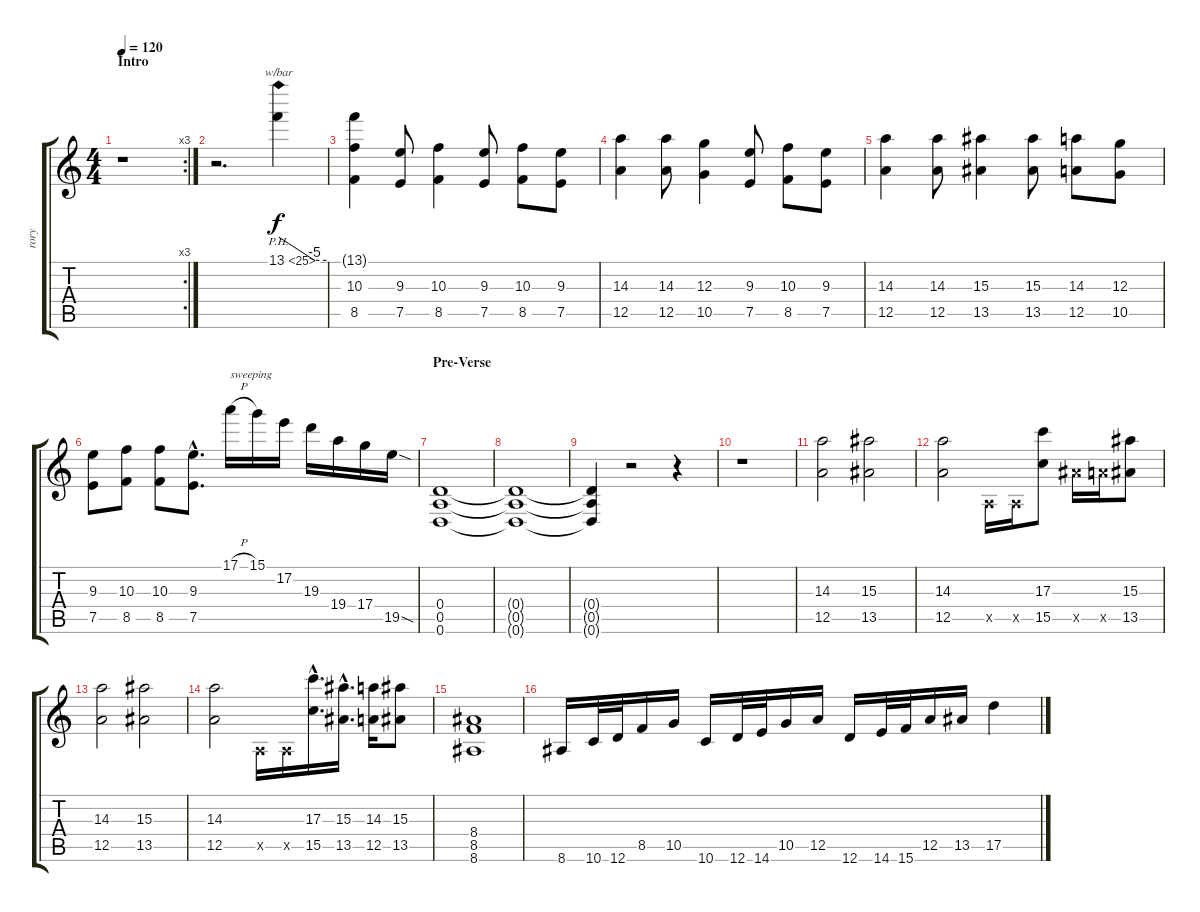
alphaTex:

\track ("rory" "rory") {instrument distortionguitar}
\staff {score tabs}
\tuning (E4 B3 G3 D3 A2 D2) {hide}
\rc 3
\ts (4 4)
\section ("" "Intro")
\tempo 120
\clef g2
\ks c
r.1{dy f instrument distortionguitar} |
r.2{d} 13.1{ph 12}.4{tbe (custom default 0 0 45 -20 60 -20)} |
(13.1{t} 10.3 8.5).4 (9.3 7.5).8 (10.3 8.5).4 (9.3 7.5).8 (10.3 8.5).8 (9.3 7.5).8 |
(14.3 12.5).4 (14.3 12.5).8 (12.3 10.5).4 (9.3 7.5).8 (10.3 8.5).8 (9.3 7.5).8 |
(14.3 12.5).4 (14.3 12.5).8 (15.3 13.5).4 (15.3 13.5).8 (14.3 12.5).8 (12.3 10.5).8 |
(9.3 7.5).8 (10.3 8.5).8 (10.3 8.5).8 (9.3{hac} 7.5{hac}).8{d} 17.1{h}.16{txt "sweeping"} 15.1.16 17.2.16 19.3.16 19.4.16 17.4.16 19.5{sod}.16 |
\section ("" "Pre-Verse")
(0.4 0.5 0.6).1 |
(0.4{t} 0.5{t} 0.6{t}).1 |
(0.4{t} 0.5{t} 0.6{t}).4 r.2 r.4 |
r.1 |
(14.3 12.5).2 (15.3 13.5).2 |
(14.3 12.5).2 0.5{x}.16 0.5{x}.16 (17.3 15.5).8 13.5{x}.16 12.5{x}.16 (15.3 13.5).8 |
(14.3 12.5).2 (15.3 13.5).2 |
(14.3 12.5).2 0.5{x}.16 0.5{x}.16 (17.3{hac} 15.5{hac}).16{d} (15.3{hac} 13.5{hac}).16{d} (14.3 12.5).16 (15.3 13.5).8 |
(8.4 8.5 8.6).1 |
8.6.16 10.6.32 12.6.32 8.5.16 10.5.16 10.6.16 12.6.32 14.6.32 10.5.16 12.5.16 12.6.16 14.6.32 15.6.32 12.5.16 13.5.16 17.5.4
